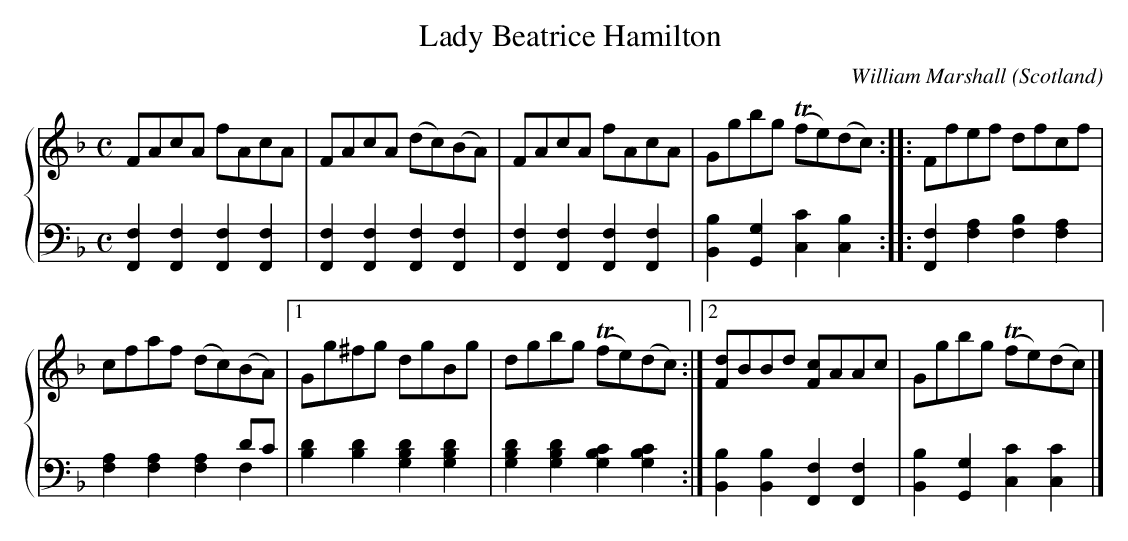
X:1
T:Lady Beatrice Hamilton
C:William Marshall
L:1/8
M:C
O:Scotland
K:F major
%%staves {1 2}
V:1
FAcA fAcA | FAcA (dc)(BA) | FAcA fAcA | Ggbg (!trill!fe)(dc) :: \
Ffef dfcf |
                  cfaf (dc)(BA) |1 \
Gg^fg    dgBg   | dgbg (!trill!fe)(dc) :|2 \
[Fd]BBd [Fc]AAc | Ggbg (!trill!fe)(dc) |]
V:2 clef=bass octave=-2
L:1/4
[Ff] [Ff] [Ff] [Ff] | [Ff] [Ff] [Ff] [Ff]  | \
[Ff] [Ff] [Ff] [Ff] | [Bb] [Gg] [cc'] [cb] :: \
[Ff] [fa] [fb] [fa] | x3 d'/c'/  & [fa] [fa] [fa] f |1 \
[bd'] [bd'] [gbd'] [gbd'] | [gbd'] [gbd'] [gbc'] [gbc'] :|2\
[Bb] [Bb] [Ff] [Ff] | [Bb] [Gg] [cc'] [cc'] |]
